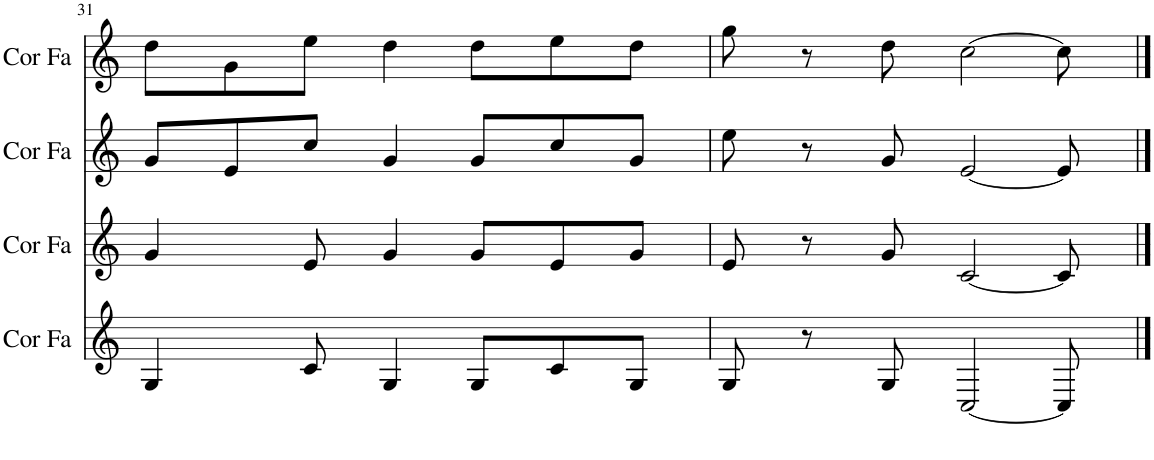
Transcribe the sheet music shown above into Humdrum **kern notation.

**kern	**kern	**kern	**kern
*part4	*part3	*part2	*part1
*staff4	*staff3	*staff2	*staff1
*I"Cor en Fa	*I"Cor en Fa	*I"Cor en Fa	*I"Cor en Fa
*I'Cor Fa	*I'Cor Fa	*I'Cor Fa	*I'Cor Fa
!!LO:PB:g=z
*clefG2	*clefG2	*clefG2	*clefG2
*Trd4c7	*Trd4c7	*Trd4c7	*Trd4c7
*k[]	*k[]	*k[]	*k[]
*M4/4	*M4/4	*M4/4	*M4/4
=31	=31	=31	=31
4G/	4g/	8g/L	8dd\L
.	.	8e/	8g\
8c/	8e/	8cc/J	8ee\J
4G/	4g/	4g/	4dd\
8G/L	8g/L	8g/L	8dd\L
8c/	8e/	8cc/	8ee\
8G/J	8g/J	8g/J	8dd\J
=32	=32	=32	=32
8G/	8e/	8ee\	8gg\
8r	8r	8r	8r
8G/	8g/	8g/	8dd\
[2C/	[2c/	[2e/	[2cc\
8C/]	8c/]	8e/]	8cc\]
==	==	==	==
*-	*-	*-	*-
